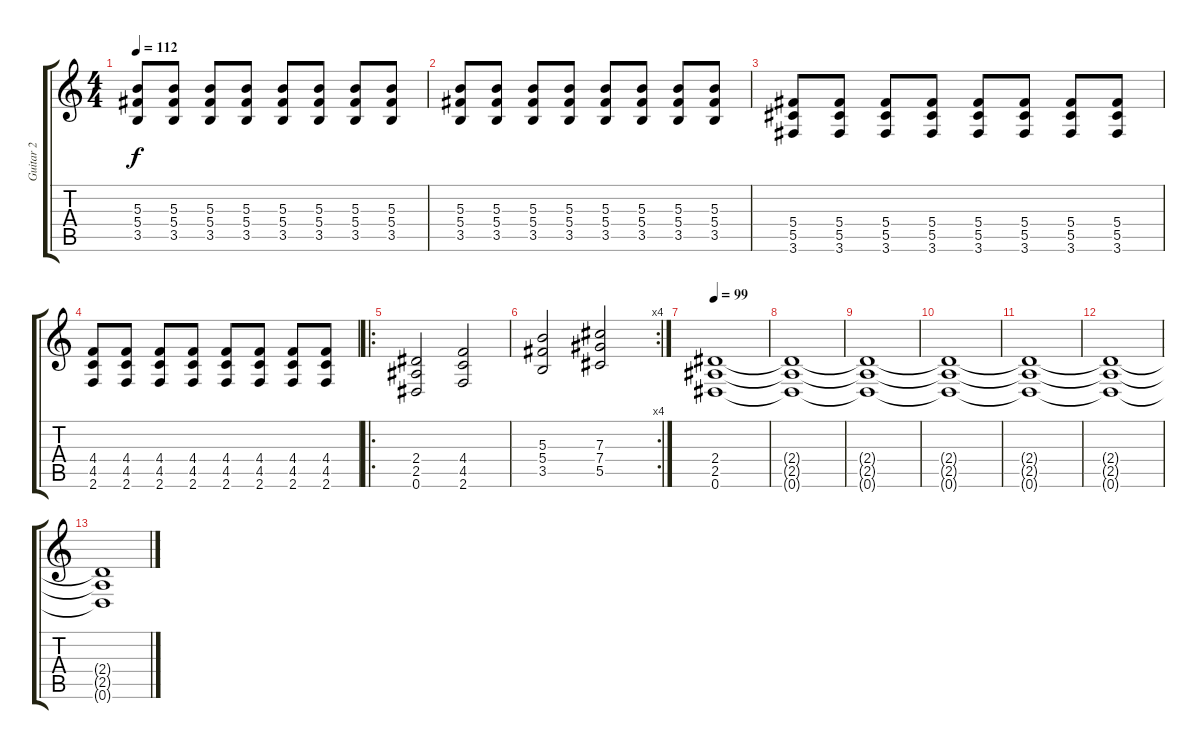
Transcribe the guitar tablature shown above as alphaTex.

\track ("Guitar 2" "Guitar 2") {instrument distortionguitar}
\staff {score tabs}
\tuning (Eb4 Bb3 Gb3 Db3 Ab2 Eb2) {hide}
\ts (4 4)
\tempo 112
\clef g2
\ks c
(5.3 5.4 3.5).8{dy f} (5.3 5.4 3.5).8 (5.3 5.4 3.5).8 (5.3 5.4 3.5).8 (5.3 5.4 3.5).8 (5.3 5.4 3.5).8 (5.3 5.4 3.5).8 (5.3 5.4 3.5).8 |
(5.3 5.4 3.5).8 (5.3 5.4 3.5).8 (5.3 5.4 3.5).8 (5.3 5.4 3.5).8 (5.3 5.4 3.5).8 (5.3 5.4 3.5).8 (5.3 5.4 3.5).8 (5.3 5.4 3.5).8 |
(5.4 5.5 3.6).8 (5.4 5.5 3.6).8 (5.4 5.5 3.6).8 (5.4 5.5 3.6).8 (5.4 5.5 3.6).8 (5.4 5.5 3.6).8 (5.4 5.5 3.6).8 (5.4 5.5 3.6).8 |
(4.4 4.5 2.6).8 (4.4 4.5 2.6).8 (4.4 4.5 2.6).8 (4.4 4.5 2.6).8 (4.4 4.5 2.6).8 (4.4 4.5 2.6).8 (4.4 4.5 2.6).8 (4.4 4.5 2.6).8 |
\ro
(2.4 2.5 0.6).2 (4.4 4.5 2.6).2 |
\rc 4
(5.3 5.4 3.5).2 (7.3 7.4 5.5).2 |
\tempo 99
(2.4 2.5 0.6).1 |
(2.4{t} 2.5{t} 0.6{t}).1 |
(2.4{t} 2.5{t} 0.6{t}).1 |
(2.4{t} 2.5{t} 0.6{t}).1{volume 6} |
(2.4{t} 2.5{t} 0.6{t}).1 |
(2.4{t} 2.5{t} 0.6{t}).1{volume 0} |
(2.4{t} 2.5{t} 0.6{t}).1
